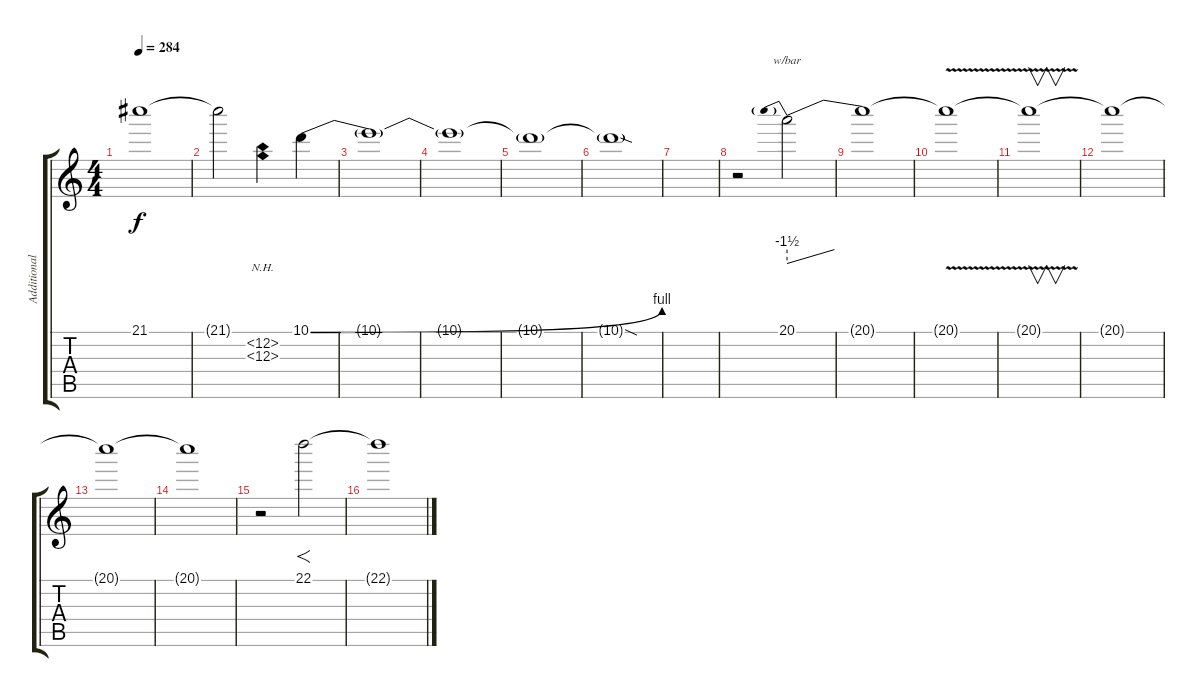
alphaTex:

\track ("Additional Solo Guitar Guitar" "Additional") {instrument overdrivenguitar}
\staff {score tabs}
\tuning (E4 B3 G3 D3 A2 E2) {hide}
\ts (4 4)
\tempo 284
\clef g2
\ks c
21.1{t}.1{dy f} |
21.1{t}.2 (12.2{nh} 12.3{nh}).4 10.1{be (bend 0 0 60 4)}.4 |
10.1{t}.1 |
10.1{t}.1 |
10.1{t}.1 |
10.1{sod t}.1 |
|
r.2 20.1.2{tbe (predivedive default 0 -6 60 0)} |
20.1{t}.1 |
20.1{v t}.1 |
20.1{t}.1{v} |
20.1{t}.1 |
20.1{t}.1 |
20.1{t}.1 |
r.2 22.1.2{f} |
22.1{t}.1
